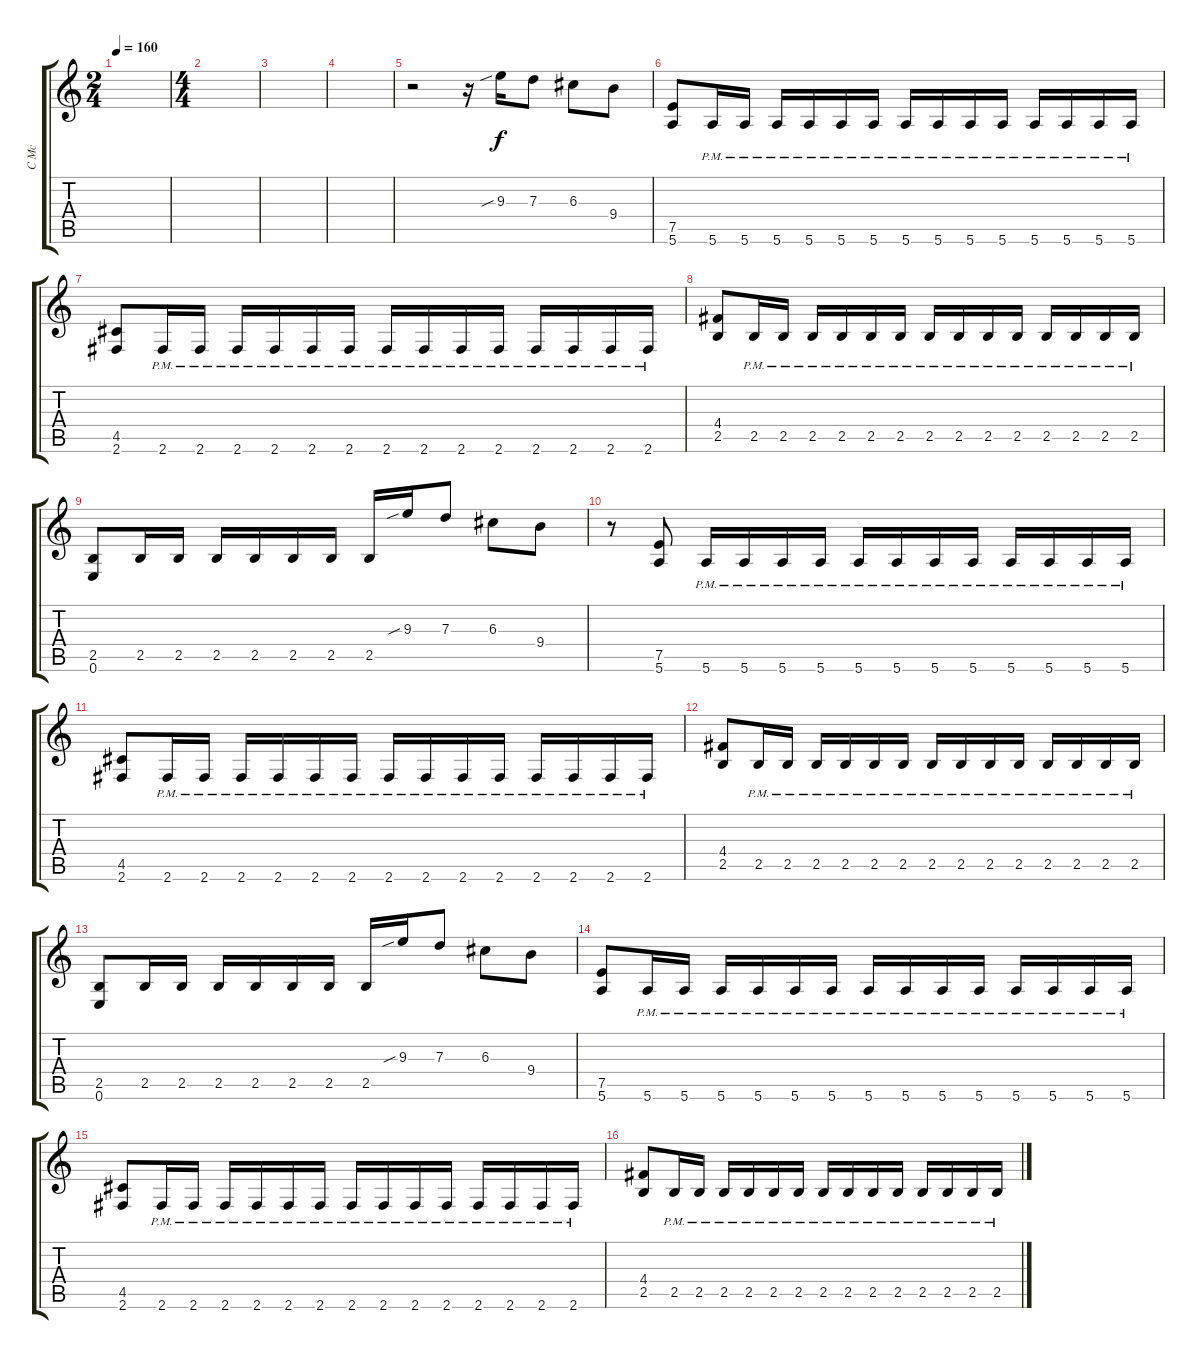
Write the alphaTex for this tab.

\track ("C Mc" "C Mc") {instrument distortionguitar}
\staff {score tabs}
\tuning (E4 B3 G3 D3 A2 E2) {hide}
\ts (2 4)
\tempo 160
\clef g2
\ks c
|
\ts (4 4)
|
|
|
r.2 r.16 9.3{sib}.16 7.3.8 6.3.8 9.4.8 |
(7.5 5.6).8 5.6{pm}.16 5.6{pm}.16 5.6{pm}.16 5.6{pm}.16 5.6{pm}.16 5.6{pm}.16 5.6{pm}.16 5.6{pm}.16 5.6{pm}.16 5.6{pm}.16 5.6{pm}.16 5.6{pm}.16 5.6{pm}.16 5.6{pm}.16 |
(4.5 2.6).8 2.6{pm}.16 2.6{pm}.16 2.6{pm}.16 2.6{pm}.16 2.6{pm}.16 2.6{pm}.16 2.6{pm}.16 2.6{pm}.16 2.6{pm}.16 2.6{pm}.16 2.6{pm}.16 2.6{pm}.16 2.6{pm}.16 2.6{pm}.16 |
(4.4 2.5).8 2.5{pm}.16 2.5{pm}.16 2.5{pm}.16 2.5{pm}.16 2.5{pm}.16 2.5{pm}.16 2.5{pm}.16 2.5{pm}.16 2.5{pm}.16 2.5{pm}.16 2.5{pm}.16 2.5{pm}.16 2.5{pm}.16 2.5{pm}.16 |
(2.5 0.6).8 2.5.16 2.5.16 2.5.16 2.5.16 2.5.16 2.5.16 2.5.16 9.3{sib}.16 7.3.8 6.3.8 9.4.8 |
r.8 (7.5 5.6).8 5.6{pm}.16 5.6{pm}.16 5.6{pm}.16 5.6{pm}.16 5.6{pm}.16 5.6{pm}.16 5.6{pm}.16 5.6{pm}.16 5.6{pm}.16 5.6{pm}.16 5.6{pm}.16 5.6{pm}.16 |
(4.5 2.6).8 2.6{pm}.16 2.6{pm}.16 2.6{pm}.16 2.6{pm}.16 2.6{pm}.16 2.6{pm}.16 2.6{pm}.16 2.6{pm}.16 2.6{pm}.16 2.6{pm}.16 2.6{pm}.16 2.6{pm}.16 2.6{pm}.16 2.6{pm}.16 |
(4.4 2.5).8 2.5{pm}.16 2.5{pm}.16 2.5{pm}.16 2.5{pm}.16 2.5{pm}.16 2.5{pm}.16 2.5{pm}.16 2.5{pm}.16 2.5{pm}.16 2.5{pm}.16 2.5{pm}.16 2.5{pm}.16 2.5{pm}.16 2.5{pm}.16 |
(2.5 0.6).8 2.5.16 2.5.16 2.5.16 2.5.16 2.5.16 2.5.16 2.5.16 9.3{sib}.16 7.3.8 6.3.8 9.4.8 |
(7.5 5.6).8 5.6{pm}.16 5.6{pm}.16 5.6{pm}.16 5.6{pm}.16 5.6{pm}.16 5.6{pm}.16 5.6{pm}.16 5.6{pm}.16 5.6{pm}.16 5.6{pm}.16 5.6{pm}.16 5.6{pm}.16 5.6{pm}.16 5.6{pm}.16 |
(4.5 2.6).8 2.6{pm}.16 2.6{pm}.16 2.6{pm}.16 2.6{pm}.16 2.6{pm}.16 2.6{pm}.16 2.6{pm}.16 2.6{pm}.16 2.6{pm}.16 2.6{pm}.16 2.6{pm}.16 2.6{pm}.16 2.6{pm}.16 2.6{pm}.16 |
(4.4 2.5).8 2.5{pm}.16 2.5{pm}.16 2.5{pm}.16 2.5{pm}.16 2.5{pm}.16 2.5{pm}.16 2.5{pm}.16 2.5{pm}.16 2.5{pm}.16 2.5{pm}.16 2.5{pm}.16 2.5{pm}.16 2.5{pm}.16 2.5{pm}.16
